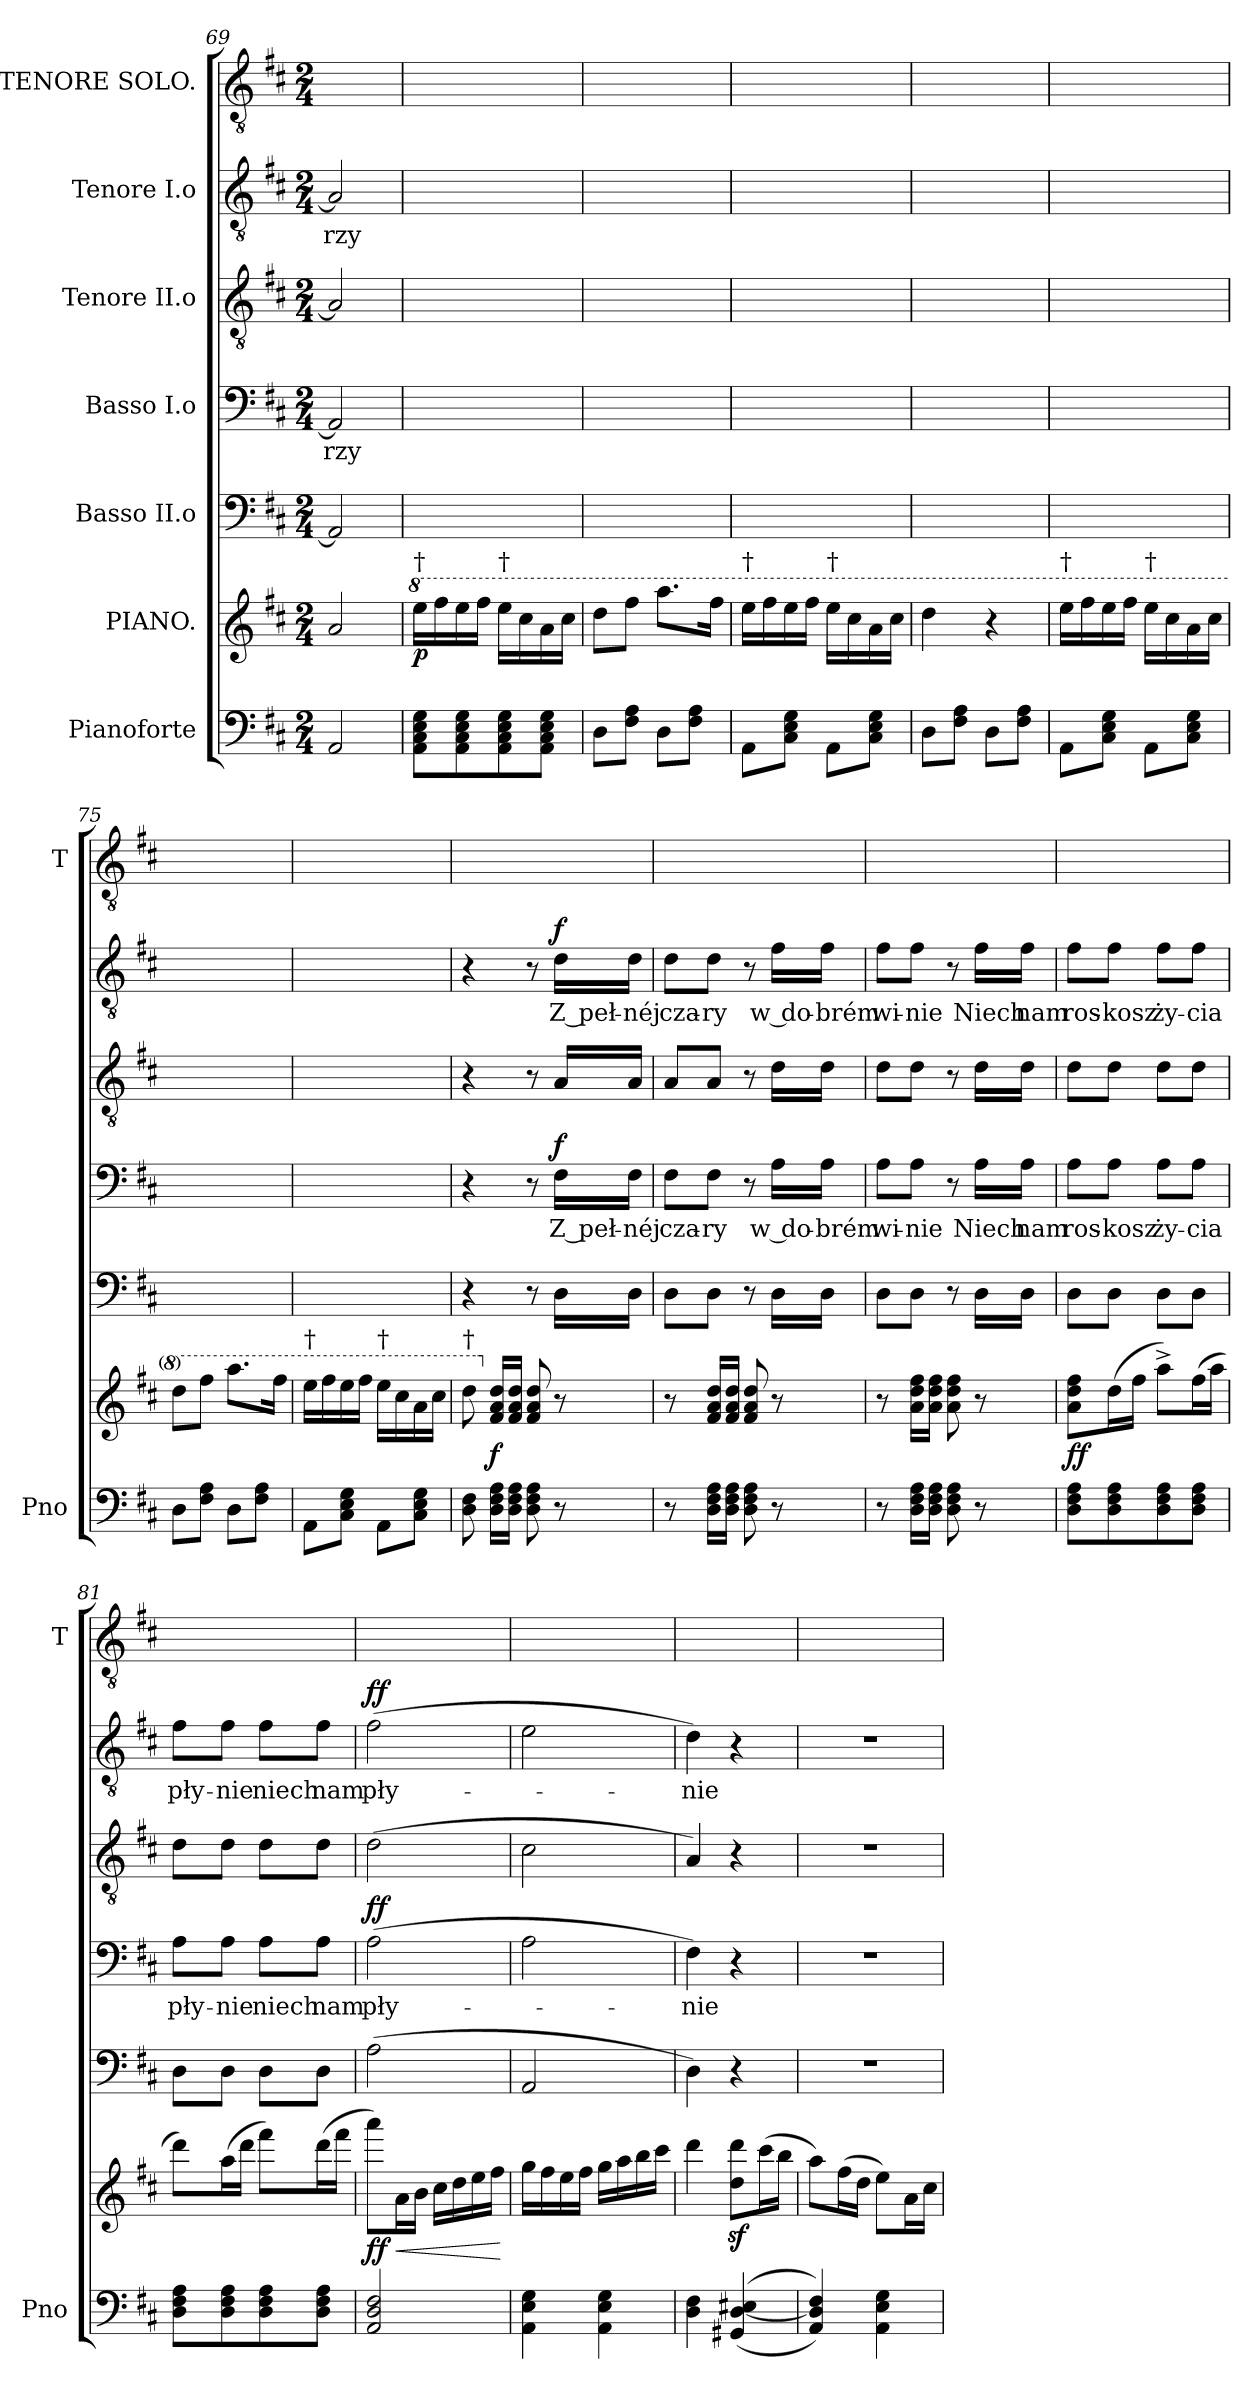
**kern	**kern	**dynam	**kern	**kern	**text	**dynam	**kern	**kern	**text	**dynam	**kern
*part7	*part6	*part6	*part5	*part4	*part4	*part4	*part3	*part2	*part2	*part2	*part1
*staff7	*staff6	*staff6	*staff5	*staff4	*staff4	*staff4	*staff3	*staff2	*staff2	*staff2	*staff1
*I"Pianoforte	*I"PIANO.	*	*I"Basso II.o	*I"Basso I.o	*	*	*I"Tenore II.o	*I"Tenore I.o	*	*	*I"TENORE SOLO.
*I'Pno	*	*	*	*	*	*	*	*	*	*	*I'T
*clefF4	*clefG2	*	*clefF4	*clefF4	*	*	*clefGv2	*clefGv2	*	*	*clefGv2
*k[f#c#]	*k[f#c#]	*	*k[f#c#]	*k[f#c#]	*	*	*k[f#c#]	*k[f#c#]	*	*	*k[f#c#]
*D:	*D:	*	*D:	*D:	*	*	*D:	*D:	*	*	*D:
*M2/4	*M2/4	*	*M2/4	*M2/4	*	*	*M2/4	*M2/4	*	*	*M2/4
=69	=69	=69	=69	=69	=69	=69	=69	=69	=69	=69	=69
2AA/	2a/	.	2AA/]	2AA/]	-rzy	.	2A/]	2A/]	-rzy	.	2ryy
=70	=70	=70	=70	=70	=70	=70	=70	=70	=70	=70	=70
*	*8va	*	*	*	*	*	*	*	*	*	*
!	!LO:TX:a:t=†	!	!	!	!	!	!	!	!	!	!
8AA\ 8C#\ 8E\ 8G\L	16eee\LL	p	2ryy	2ryy	.	.	2ryy	2ryy	.	.	2ryy
.	16fff#\	.	.	.	.	.	.	.	.	.	.
8AA\ 8C#\ 8E\ 8G\	16eee\	.	.	.	.	.	.	.	.	.	.
.	16fff#\JJ	.	.	.	.	.	.	.	.	.	.
!	!LO:TX:a:t=†	!	!	!	!	!	!	!	!	!	!
8AA\ 8C#\ 8E\ 8G\	16eee\LL	.	.	.	.	.	.	.	.	.	.
.	16ccc#\	.	.	.	.	.	.	.	.	.	.
8AA\ 8C#\ 8E\ 8G\J	16aa\	.	.	.	.	.	.	.	.	.	.
.	16ccc#\JJ	.	.	.	.	.	.	.	.	.	.
=71	=71	=71	=71	=71	=71	=71	=71	=71	=71	=71	=71
8D\L	8ddd\L	.	2ryy	2ryy	.	.	2ryy	2ryy	.	.	2ryy
8F#\ 8A\J	8fff#\J	.	.	.	.	.	.	.	.	.	.
8D\L	8.aaa\L	.	.	.	.	.	.	.	.	.	.
8F#\ 8A\J	.	.	.	.	.	.	.	.	.	.	.
.	16fff#\Jk	.	.	.	.	.	.	.	.	.	.
=72	=72	=72	=72	=72	=72	=72	=72	=72	=72	=72	=72
!	!LO:TX:a:t=†	!	!	!	!	!	!	!	!	!	!
8AA\L	16eee\LL	.	2ryy	2ryy	.	.	2ryy	2ryy	.	.	2ryy
.	16fff#\	.	.	.	.	.	.	.	.	.	.
8C#\ 8E\ 8G\J	16eee\	.	.	.	.	.	.	.	.	.	.
.	16fff#\JJ	.	.	.	.	.	.	.	.	.	.
!	!LO:TX:a:t=†	!	!	!	!	!	!	!	!	!	!
8AA\L	16eee\LL	.	.	.	.	.	.	.	.	.	.
.	16ccc#\	.	.	.	.	.	.	.	.	.	.
8C#\ 8E\ 8G\J	16aa\	.	.	.	.	.	.	.	.	.	.
.	16ccc#\JJ	.	.	.	.	.	.	.	.	.	.
=73	=73	=73	=73	=73	=73	=73	=73	=73	=73	=73	=73
8D\L	4ddd\	.	2ryy	2ryy	.	.	2ryy	2ryy	.	.	2ryy
8F#\ 8A\J	.	.	.	.	.	.	.	.	.	.	.
8D\L	4r	.	.	.	.	.	.	.	.	.	.
8F#\ 8A\J	.	.	.	.	.	.	.	.	.	.	.
=74	=74	=74	=74	=74	=74	=74	=74	=74	=74	=74	=74
!	!LO:TX:a:t=†	!	!	!	!	!	!	!	!	!	!
8AA\L	16eee\LL	.	2ryy	2ryy	.	.	2ryy	2ryy	.	.	2ryy
.	16fff#\	.	.	.	.	.	.	.	.	.	.
8C#\ 8E\ 8G\J	16eee\	.	.	.	.	.	.	.	.	.	.
.	16fff#\JJ	.	.	.	.	.	.	.	.	.	.
!	!LO:TX:a:t=†	!	!	!	!	!	!	!	!	!	!
8AA\L	16eee\LL	.	.	.	.	.	.	.	.	.	.
.	16ccc#\	.	.	.	.	.	.	.	.	.	.
8C#\ 8E\ 8G\J	16aa\	.	.	.	.	.	.	.	.	.	.
.	16ccc#\JJ	.	.	.	.	.	.	.	.	.	.
=75	=75	=75	=75	=75	=75	=75	=75	=75	=75	=75	=75
8D\L	8ddd\L	.	2ryy	2ryy	.	.	2ryy	2ryy	.	.	2ryy
8F#\ 8A\J	8fff#\J	.	.	.	.	.	.	.	.	.	.
8D\L	8.aaa\L	.	.	.	.	.	.	.	.	.	.
8F#\ 8A\J	.	.	.	.	.	.	.	.	.	.	.
.	16fff#\Jk	.	.	.	.	.	.	.	.	.	.
=76	=76	=76	=76	=76	=76	=76	=76	=76	=76	=76	=76
!	!LO:TX:a:t=†	!	!	!	!	!	!	!	!	!	!
8AA\L	16eee\LL	.	2ryy	2ryy	.	.	2ryy	2ryy	.	.	2ryy
.	16fff#\	.	.	.	.	.	.	.	.	.	.
8C#\ 8E\ 8G\J	16eee\	.	.	.	.	.	.	.	.	.	.
.	16fff#\JJ	.	.	.	.	.	.	.	.	.	.
!	!LO:TX:a:t=†	!	!	!	!	!	!	!	!	!	!
8AA\L	16eee\LL	.	.	.	.	.	.	.	.	.	.
.	16ccc#\	.	.	.	.	.	.	.	.	.	.
8C#\ 8E\ 8G\J	16aa\	.	.	.	.	.	.	.	.	.	.
.	16ccc#\JJ	.	.	.	.	.	.	.	.	.	.
=77	=77	=77	=77	=77	=77	=77	=77	=77	=77	=77	=77
!	!LO:TX:a:t=†	!	!	!	!	!	!	!	!	!	!
8D\ 8F#\	8ddd\	.	4r	4r	.	.	4r	4r	.	.	2ryy
*	*X8va	*	*	*	*	*	*	*	*	*	*
16D\ 16F#\ 16A\LL	16f#/ 16a/ 16dd/LL	f	.	.	.	.	.	.	.	.	.
16D\ 16F#\ 16A\JJ	16f#/ 16a/ 16dd/JJ	.	.	.	.	.	.	.	.	.	.
8D\ 8F#\ 8A\	8f#/ 8a/ 8dd/	.	8r	8r	.	.	8r	8r	.	.	.
!	!	!	!	!	!	!LO:DY:a	!	!	!	!LO:DY:a	!
8r	8r	.	16D\LL	16F#\LL	Z peł-	f	16A/LL	16d\LL	Z peł-	f	.
.	.	.	16D\JJ	16F#\JJ	-néj	.	16A/JJ	16d\JJ	-néj	.	.
=78	=78	=78	=78	=78	=78	=78	=78	=78	=78	=78	=78
8r	8r	.	8D\L	8F#\L	cza-	.	8A/L	8d\L	cza-	.	2ryy
16D\ 16F#\ 16A\LL	16f#/ 16a/ 16dd/LL	.	8D\J	8F#\J	-ry	.	8A/J	8d\J	-ry	.	.
16D\ 16F#\ 16A\JJ	16f#/ 16a/ 16dd/JJ	.	.	.	.	.	.	.	.	.	.
8D\ 8F#\ 8A\	8f#/ 8a/ 8dd/	.	8r	8r	.	.	8r	8r	.	.	.
8r	8r	.	16D\LL	16A\LL	w do-	.	16d\LL	16f#\LL	w do-	.	.
.	.	.	16D\JJ	16A\JJ	-brém	.	16d\JJ	16f#\JJ	-brém	.	.
=79	=79	=79	=79	=79	=79	=79	=79	=79	=79	=79	=79
8r	8r	.	8D\L	8A\L	wi-	.	8d\L	8f#\L	wi-	.	2ryy
16D\ 16F#\ 16A\LL	16a\ 16dd\ 16ff#\LL	.	8D\J	8A\J	-nie	.	8d\J	8f#\J	-nie	.	.
16D\ 16F#\ 16A\JJ	16a\ 16dd\ 16ff#\JJ	.	.	.	.	.	.	.	.	.	.
8D\ 8F#\ 8A\	8a\ 8dd\ 8ff#\	.	8r	8r	.	.	8r	8r	.	.	.
8r	8r	.	16D\LL	16A\LL	Niech	.	16d\LL	16f#\LL	Niech	.	.
.	.	.	16D\JJ	16A\JJ	nam	.	16d\JJ	16f#\JJ	nam	.	.
=80	=80	=80	=80	=80	=80	=80	=80	=80	=80	=80	=80
8D\ 8F#\ 8A\L	8a\ 8dd\ 8ff#\L	ff	8D\L	8A\L	ros-	.	8d\L	8f#\L	ros-	.	2ryy
8D\ 8F#\ 8A\	(16dd\L	.	8D\J	8A\J	-kosz	.	8d\J	8f#\J	-kosz	.	.
.	16ff#\JJ	.	.	.	.	.	.	.	.	.	.
8D\ 8F#\ 8A\	8aa^<\L)	.	8D\L	8A\L	ży-	.	8d\L	8f#\L	ży-	.	.
8D\ 8F#\ 8A\J	(16ff#\L	.	8D\J	8A\J	-cia	.	8d\J	8f#\J	-cia	.	.
.	16aa\JJ	.	.	.	.	.	.	.	.	.	.
=81	=81	=81	=81	=81	=81	=81	=81	=81	=81	=81	=81
8D\ 8F#\ 8A\L	8ddd\L)	.	8D\L	8A\L	pły-	.	8d\L	8f#\L	pły-	.	2ryy
8D\ 8F#\ 8A\	(16aa\L	.	8D\J	8A\J	-nie	.	8d\J	8f#\J	-nie	.	.
.	16ddd\JJ	.	.	.	.	.	.	.	.	.	.
8D\ 8F#\ 8A\	8fff#\L)	.	8D\L	8A\L	niech	.	8d\L	8f#\L	niech	.	.
8D\ 8F#\ 8A\J	(16ddd\L	.	8D\J	8A\J	nam	.	8d\J	8f#\J	nam	.	.
.	16fff#\JJ	.	.	.	.	.	.	.	.	.	.
=82	=82	=82	=82	=82	=82	=82	=82	=82	=82	=82	=82
!	!	!	!	!	!	!LO:DY:a	!	!	!	!LO:DY:a	!
2AA/ 2D/ 2F#/	8aaa\L)	ff	(2A\	(2A\	pły-	ff	(2d\	(2f#\	pły-	ff	2ryy
!	!	!LO:HP:b	!	!	!	!	!	!	!	!	!
.	16a\L	<	.	.	.	.	.	.	.	.	.
.	16b\JJ	.	.	.	.	.	.	.	.	.	.
.	16cc#\LL	.	.	.	.	.	.	.	.	.	.
.	16dd\	.	.	.	.	.	.	.	.	.	.
.	16ee\	.	.	.	.	.	.	.	.	.	.
.	16ff#\JJ	.	.	.	.	.	.	.	.	.	.
.	.	[	.	.	.	.	.	.	.	.	.
=83	=83	=83	=83	=83	=83	=83	=83	=83	=83	=83	=83
4AA\ 4E\ 4G\	16gg\LL	.	2AA/	2A\	.	.	2c#\	2e\	.	.	2ryy
.	16ff#\	.	.	.	.	.	.	.	.	.	.
.	16ee\	.	.	.	.	.	.	.	.	.	.
.	16ff#\JJ	.	.	.	.	.	.	.	.	.	.
4AA\ 4E\ 4G\	16gg\LL	.	.	.	.	.	.	.	.	.	.
.	16aa\	.	.	.	.	.	.	.	.	.	.
.	16bb\	.	.	.	.	.	.	.	.	.	.
.	16ccc#\JJ	.	.	.	.	.	.	.	.	.	.
=84	=84	=84	=84	=84	=84	=84	=84	=84	=84	=84	=84
4D\ 4F#\	4ddd\	.	4D\)	4F#\)	-nie	.	4A/)	4d\)	-nie	.	2ryy
(<(>4GG#X/ [4D/ 4E#X/	8ddz\ 8dddz\L	.	4r	4r	.	.	4r	4r	.	.	.
.	(16ccc#\L	.	.	.	.	.	.	.	.	.	.
.	16bb\JJ	.	.	.	.	.	.	.	.	.	.
=85	=85	=85	=85	=85	=85	=85	=85	=85	=85	=85	=85
4AA/ 4D]/ 4F#/))	8aa\L)	.	2r	2r	.	.	2r	2r	.	.	2ryy
.	(16ff#\L	.	.	.	.	.	.	.	.	.	.
.	16dd\JJ	.	.	.	.	.	.	.	.	.	.
4AA\ 4E\ 4G\	8ee\L)	.	.	.	.	.	.	.	.	.	.
.	16a\L	.	.	.	.	.	.	.	.	.	.
.	16cc#\JJ	.	.	.	.	.	.	.	.	.	.
=	=	=	=	=	=	=	=	=	=	=	=
*-	*-	*-	*-	*-	*-	*-	*-	*-	*-	*-	*-
